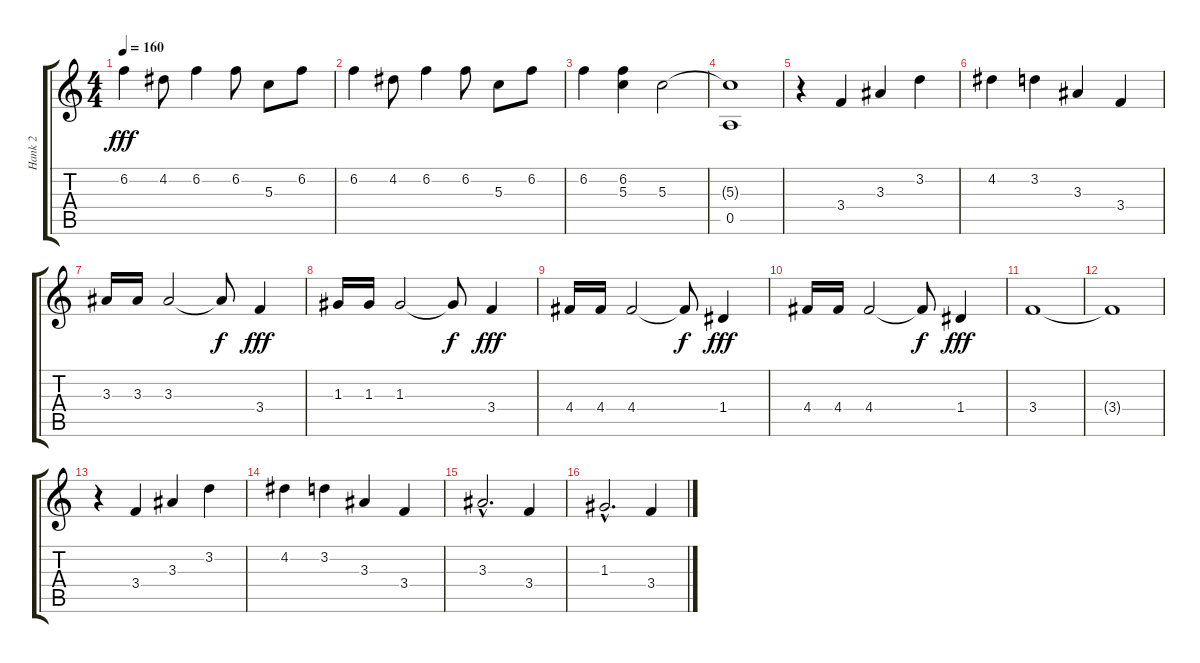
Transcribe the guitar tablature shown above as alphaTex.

\track ("Hank 2" "Hank 2") {instrument electricguitarjazz}
\staff {score tabs}
\tuning (E4 B3 G3 D3 A2 E2) {hide}
\ts (4 4)
\tempo 160
\clef g2
\ks c
6.2.4{dy fff} 4.2.8 6.2.4 6.2.8 5.3.8 6.2.8 |
6.2.4 4.2.8 6.2.4 6.2.8 5.3.8 6.2.8 |
6.2.4 (6.2 5.3).4 5.3.2 |
(5.3{t} 0.5).1 |
r.4 3.4.4 3.3.4 3.2.4 |
4.2.4 3.2.4 3.3.4 3.4.4 |
3.3.16 3.3.16 3.3.2 3.3{t}.8{dy f} 3.4.4{dy fff} |
1.3.16 1.3.16 1.3.2 1.3{t}.8{dy f} 3.4.4{dy fff} |
4.4.16 4.4.16 4.4.2 4.4{t}.8{dy f} 1.4.4{dy fff} |
4.4.16 4.4.16 4.4.2 4.4{t}.8{dy f} 1.4.4{dy fff} |
3.4.1 |
3.4{t}.1 |
r.4 3.4.4 3.3.4 3.2.4 |
4.2.4 3.2.4 3.3.4 3.4.4 |
3.3{hac}.2{d} 3.4.4 |
1.3{hac}.2{d} 3.4.4
